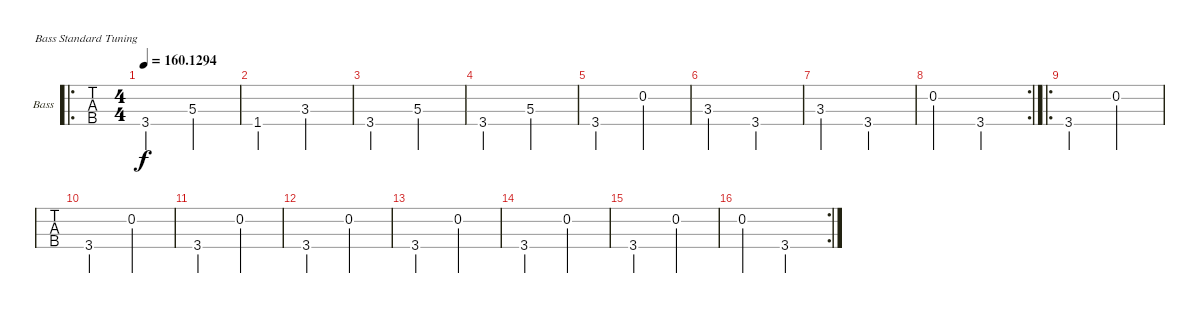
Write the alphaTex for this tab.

\defaultSystemsLayout 4
\bracketExtendMode groupsimilarinstruments
\firstSystemTrackNameOrientation horizontal
\otherSystemsTrackNameOrientation horizontal
\track ("Bass" "Bass") {instrument acousticbass}
\staff {tabs}
\tuning (G2 D2 A1 E1)
\ro
\ts (4 4)
\tempo
160.1294
\accidentals auto
\clef f4
\ottava regular
\simile none
\ks g
3.4.2{dy f instrument acousticbass} 5.3.2 |
1.4.2 3.3.2 |
3.4.2 5.3.2 |
3.4.2 5.3.2 |
3.4.2 0.2.2 |
3.3.2 3.4.2 |
3.3.2 3.4.2 |
\rc 2
0.2.2 3.4.2 |
\ro
3.4.2 0.2.2 |
3.4.2 0.2.2 |
3.4.2 0.2.2 |
3.4.2 0.2.2 |
3.4.2 0.2.2 |
3.4.2 0.2.2 |
3.4.2 0.2.2 |
\rc 2
0.2.2 3.4.2
